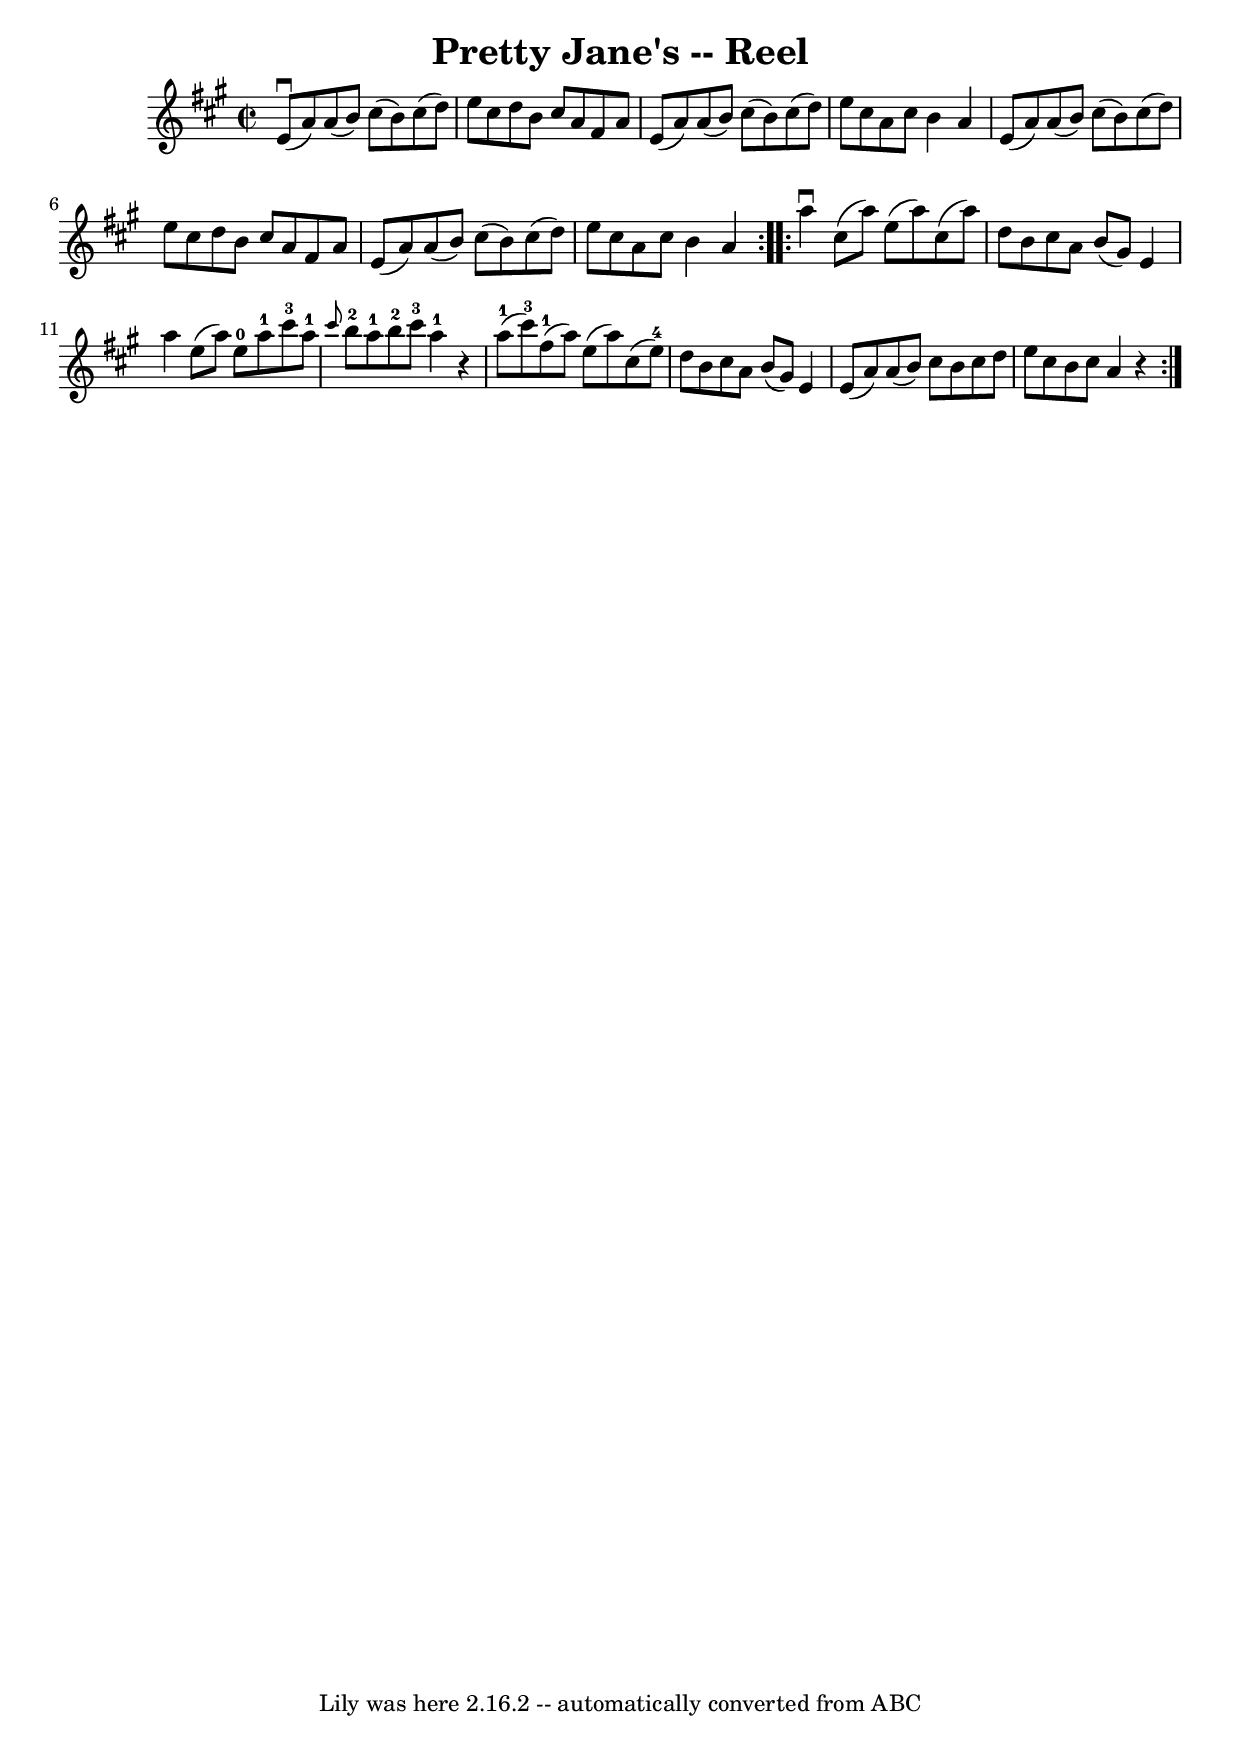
\version "2.16.2"
\include "Mammoth.ily"
\header {
  %% book = "Ryan's Mammoth Collection"
 crossRefNumber = "1"
 footnotes = "\\\\285"
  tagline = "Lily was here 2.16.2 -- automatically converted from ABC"
  title = "Pretty Jane's -- Reel"

}
voicedefault =  {



  \repeat volta 2 {

    \override Staff.TimeSignature #'style = #'C
    \time 2/2 
    \key a \major e'8^\downbow(a'8) a'8 (b'8) cis''8 (b'8) cis''8 (d''8)    |
 e''8 cis''8 d''8 b'8 cis''8 a'8 fis'8 a'8     |
 e'8 (a'8) a'8 (b'8) cis''8 (b'8) cis''8 (d''8)    |
 e''8 cis''8 a'8 cis''8 b'4 a'4     |
 e'8 (a'8) a'8 (b'8) cis''8 (b'8) cis''8 (d''8)   |
 e''8 cis''8 d''8 b'8 cis''8 a'8 fis'8 a'8     |
 e'8 (a'8) a'8 (b'8) cis''8 (b'8) cis''8 (d''8)    |
 e''8 cis''8 a'8    
 cis''8 b'4 a'4    
  }     
  \repeat volta 2 {
 a''4^\downbow cis''8 ( a''8) e''8 (a''8) cis''8 (a''8)    |
 d''8 b'8 cis''8 a'8 b'8 (gis'8) e'4     |
 a''4 e''8 (a''8) e''8-0 a''8-1 cis'''8-3 a''8-1   |
    
    \grace { cis'''8  
	   } b''8-2 a''8-1 b''8-2 cis'''8-3 a''4-1   r4    |
 a''8-1(cis'''8-3) fis''8-1( a''8) e''8 (a''8) cis''8 (e''8-4)    |
 d''8 b'8 cis''8 a'8 b'8 (gis'8) e'4     |
 e'8 (a'8) a'8 (b'8) cis''8 b'8 cis''8 d''8    |
 e''8 cis''8  
 b'8 cis''8 a'4    r4   
  }   

}

\score{
  <<

    \context Staff="default"
    {
      \voicedefault 
      
    }

  >>
  \layout {
    
  }
  \midi {
  }

}
